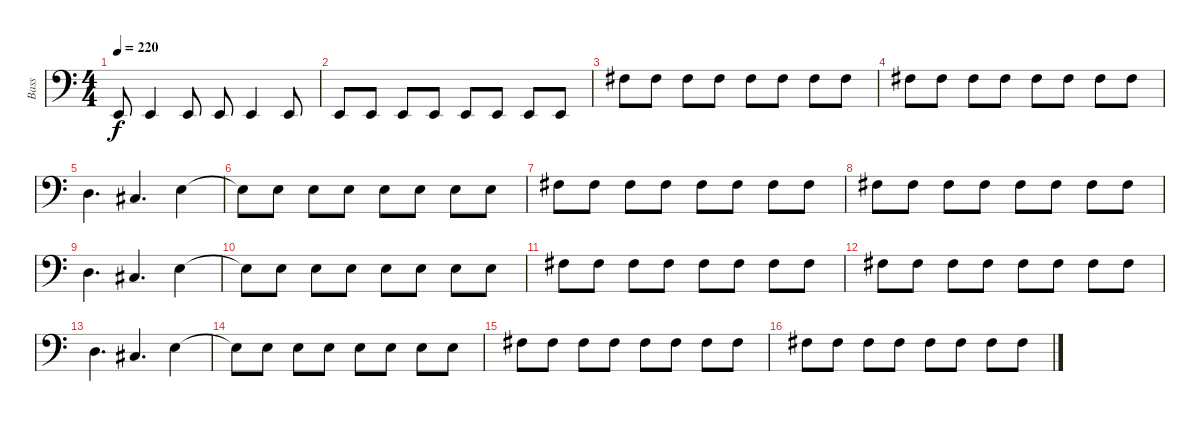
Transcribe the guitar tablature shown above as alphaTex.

\track ("Bass" "Bass") {instrument slapbass1}
\staff {score}
\tuning (G2 D2 A1 E1) {hide}
\ts (4 4)
\tempo 220
\clef f4
\ks c
0.4.8{dy f} 0.4.4 0.4.8 0.4.8 0.4.4 0.4.8 |
0.4.8 0.4.8 0.4.8 0.4.8 0.4.8 0.4.8 0.4.8 0.4.8 |
9.3.8 9.3.8 9.3.8 9.3.8 9.3.8 9.3.8 9.3.8 9.3.8 |
9.3.8 9.3.8 9.3.8 9.3.8 9.3.8 9.3.8 9.3.8 9.3.8 |
5.3.4{d} 4.3.4{d} 7.3.4 |
7.3{t}.8 7.3.8 7.3.8 7.3.8 7.3.8 7.3.8 7.3.8 7.3.8 |
9.3.8 9.3.8 9.3.8 9.3.8 9.3.8 9.3.8 9.3.8 9.3.8 |
9.3.8 9.3.8 9.3.8 9.3.8 9.3.8 9.3.8 9.3.8 9.3.8 |
5.3.4{d} 4.3.4{d} 7.3.4 |
7.3{t}.8 7.3.8 7.3.8 7.3.8 7.3.8 7.3.8 7.3.8 7.3.8 |
9.3.8 9.3.8 9.3.8 9.3.8 9.3.8 9.3.8 9.3.8 9.3.8 |
9.3.8 9.3.8 9.3.8 9.3.8 9.3.8 9.3.8 9.3.8 9.3.8 |
5.3.4{d} 4.3.4{d} 7.3.4 |
7.3{t}.8 7.3.8 7.3.8 7.3.8 7.3.8 7.3.8 7.3.8 7.3.8 |
9.3.8 9.3.8 9.3.8 9.3.8 9.3.8 9.3.8 9.3.8 9.3.8 |
9.3.8 9.3.8 9.3.8 9.3.8 9.3.8 9.3.8 9.3.8 9.3.8
